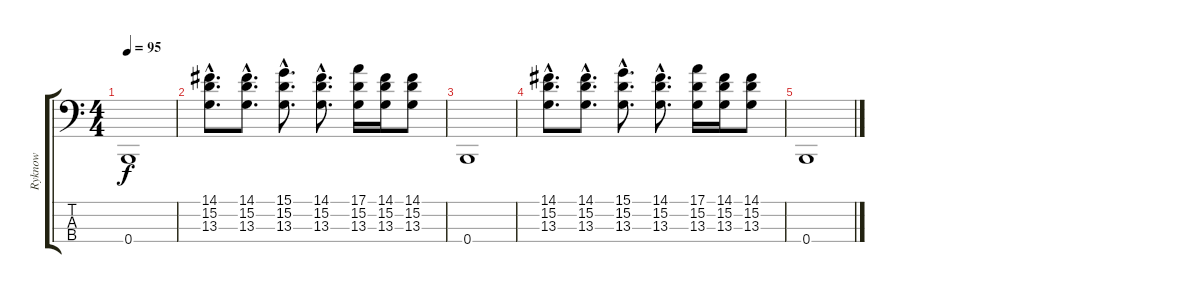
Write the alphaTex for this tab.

\track ("Ryknow" "Ryknow") {instrument electricbassfinger}
\staff {score tabs}
\tuning (E2 B1 Gb1 B0) {hide}
\ts (4 4)
\tempo 95
\clef f4
\ks c
0.4.1{dy f} |
(14.1{hac} 15.2{hac} 13.3{hac}).8{d} (14.1{hac} 15.2{hac} 13.3{hac}).8{d} (15.1{hac} 15.2{hac} 13.3{hac}).8{d} (14.1{hac} 15.2{hac} 13.3{hac}).8{d} (17.1 15.2 13.3).16 (14.1 15.2 13.3).16 (14.1 15.2 13.3).8 |
0.4.1 |
(14.1{hac} 15.2{hac} 13.3{hac}).8{d} (14.1{hac} 15.2{hac} 13.3{hac}).8{d} (15.1{hac} 15.2{hac} 13.3{hac}).8{d} (14.1{hac} 15.2{hac} 13.3{hac}).8{d} (17.1 15.2 13.3).16 (14.1 15.2 13.3).16 (14.1 15.2 13.3).8 |
0.4.1
